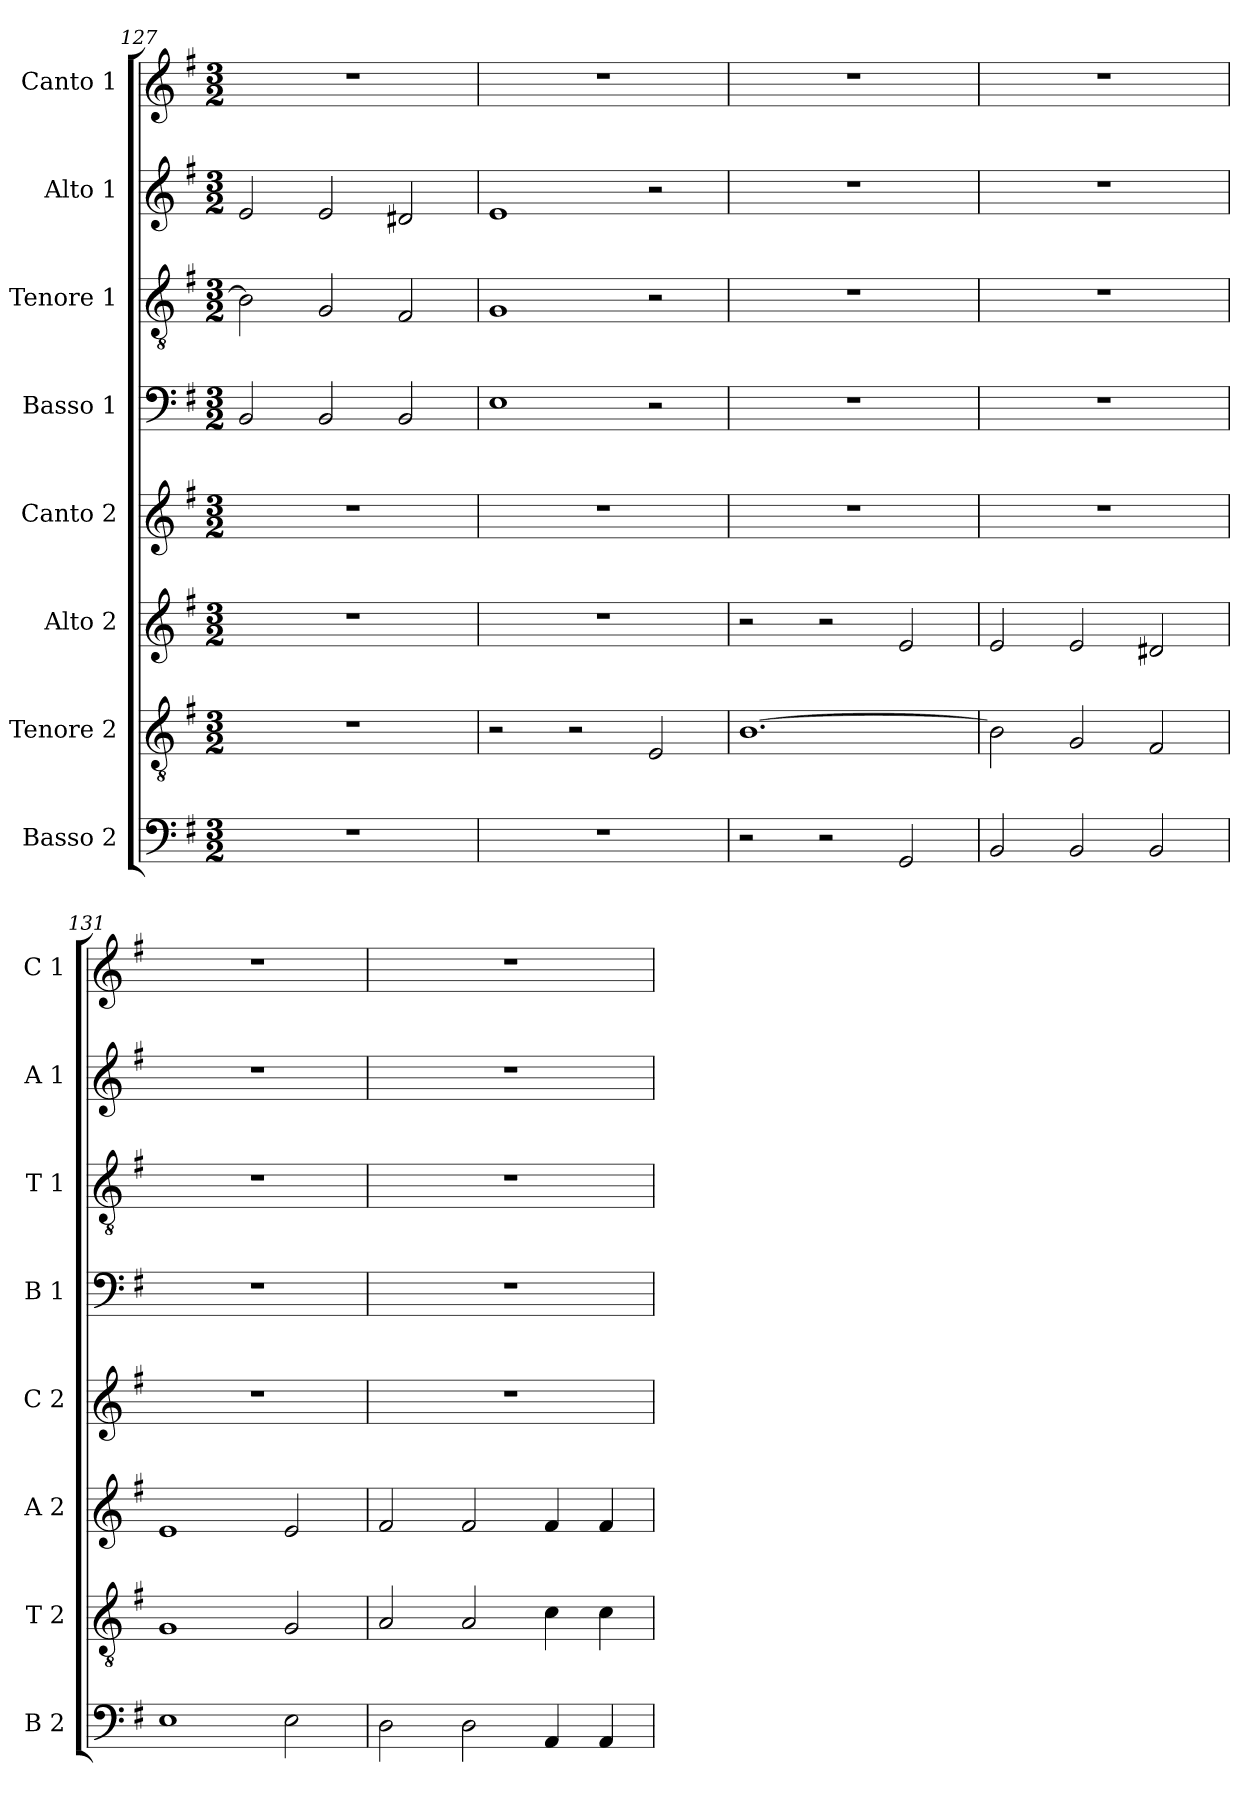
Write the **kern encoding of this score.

**kern	**kern	**kern	**kern	**kern	**kern	**kern	**kern
*part8	*part7	*part6	*part5	*part4	*part3	*part2	*part1
*staff8	*staff7	*staff6	*staff5	*staff4	*staff3	*staff2	*staff1
*I"Basso 2	*I"Tenore 2	*I"Alto 2	*I"Canto 2	*I"Basso 1	*I"Tenore 1	*I"Alto 1	*I"Canto 1
*I'B 2	*I'T 2	*I'A 2	*I'C 2	*I'B 1	*I'T 1	*I'A 1	*I'C 1
*clefF4	*clefGv2	*clefG2	*clefG2	*clefF4	*clefGv2	*clefG2	*clefG2
*k[f#]	*k[f#]	*k[f#]	*k[f#]	*k[f#]	*k[f#]	*k[f#]	*k[f#]
*G:	*G:	*G:	*G:	*G:	*G:	*G:	*G:
*M3/2	*M3/2	*M3/2	*M3/2	*M3/2	*M3/2	*M3/2	*M3/2
=127	=127	=127	=127	=127	=127	=127	=127
1.r	1.r	1.r	1.r	2BB/	2B\]	2e/	1.r
.	.	.	.	2BB/	2G/	2e/	.
.	.	.	.	2BB/	2F#/	2d#X/	.
!!LO:LB:g=z
=128	=128	=128	=128	=128	=128	=128	=128
1.r	2r	1.r	1.r	1E	1G	1e	1.r
.	2r	.	.	.	.	.	.
.	2E/	.	.	2r	2r	2r	.
=129	=129	=129	=129	=129	=129	=129	=129
2r	[1.B	2r	1.r	1.r	1.r	1.r	1.r
2r	.	2r	.	.	.	.	.
2GG/	.	2e/	.	.	.	.	.
=130	=130	=130	=130	=130	=130	=130	=130
2BB/	2B\]	2e/	1.r	1.r	1.r	1.r	1.r
2BB/	2G/	2e/	.	.	.	.	.
2BB/	2F#/	2d#X/	.	.	.	.	.
=131	=131	=131	=131	=131	=131	=131	=131
1E	1G	1e	1.r	1.r	1.r	1.r	1.r
2E\	2G/	2e/	.	.	.	.	.
=132	=132	=132	=132	=132	=132	=132	=132
2D\	2A/	2f#/	1.r	1.r	1.r	1.r	1.r
2D\	2A/	2f#/	.	.	.	.	.
4AA/	4c\	4f#/	.	.	.	.	.
4AA/	4c\	4f#/	.	.	.	.	.
=	=	=	=	=	=	=	=
*-	*-	*-	*-	*-	*-	*-	*-
